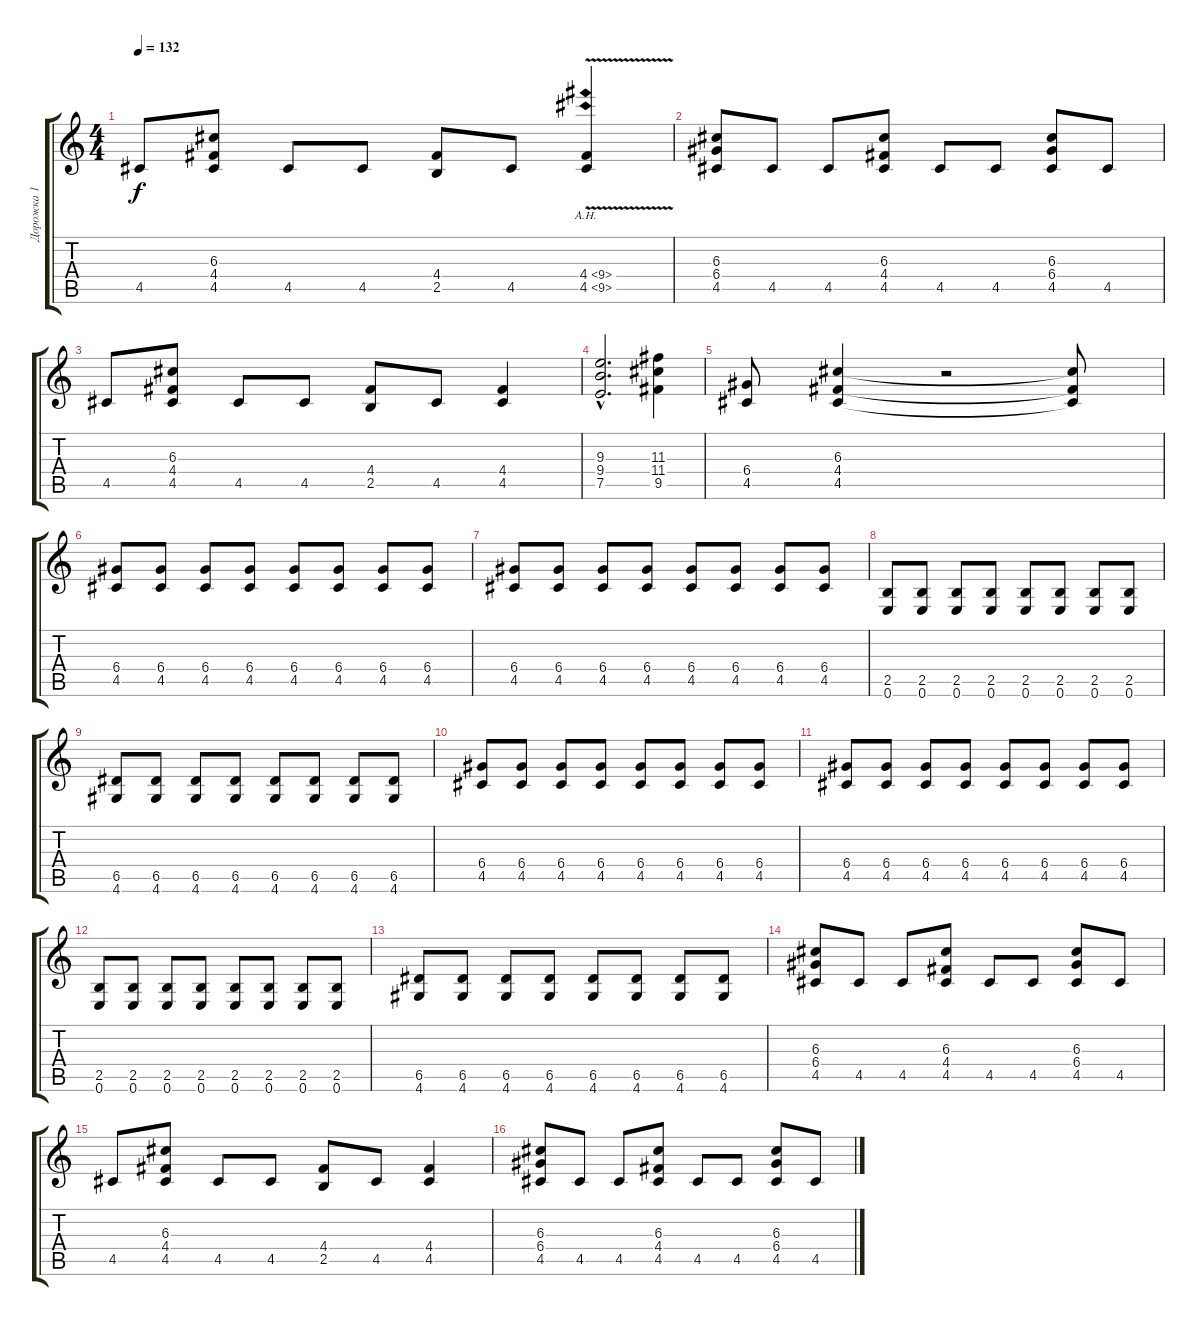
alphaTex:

\track ("Дорожка 1" "Дорожка 1") {instrument distortionguitar}
\staff {score tabs}
\tuning (E4 B3 G3 D3 A2 E2) {hide}
\ts (4 4)
\tempo 132
\clef g2
\ks c
4.5.8{dy f} (6.3 4.4 4.5).8 4.5.8 4.5.8 (4.4 2.5).8 4.5.8 (4.4{ah 5 v} 4.5{ah 5 v}).4 |
(6.3 6.4 4.5).8 4.5.8 4.5.8 (6.3 4.4 4.5).8 4.5.8 4.5.8 (6.3 6.4 4.5).8 4.5.8 |
4.5.8 (6.3 4.4 4.5).8 4.5.8 4.5.8 (4.4 2.5).8 4.5.8 (4.4 4.5).4 |
(9.3{hac} 9.4{hac} 7.5{hac}).2{d} (11.3 11.4 9.5).4 |
(6.4 4.5).8 (6.3 4.4 4.5).4 r.2 (6.3{t} 4.4{t} 4.5{t}).8 |
(6.4 4.5).8 (6.4 4.5).8 (6.4 4.5).8 (6.4 4.5).8 (6.4 4.5).8 (6.4 4.5).8 (6.4 4.5).8 (6.4 4.5).8 |
(6.4 4.5).8 (6.4 4.5).8 (6.4 4.5).8 (6.4 4.5).8 (6.4 4.5).8 (6.4 4.5).8 (6.4 4.5).8 (6.4 4.5).8 |
(2.5 0.6).8 (2.5 0.6).8 (2.5 0.6).8 (2.5 0.6).8 (2.5 0.6).8 (2.5 0.6).8 (2.5 0.6).8 (2.5 0.6).8 |
(6.5 4.6).8 (6.5 4.6).8 (6.5 4.6).8 (6.5 4.6).8 (6.5 4.6).8 (6.5 4.6).8 (6.5 4.6).8 (6.5 4.6).8 |
(6.4 4.5).8 (6.4 4.5).8 (6.4 4.5).8 (6.4 4.5).8 (6.4 4.5).8 (6.4 4.5).8 (6.4 4.5).8 (6.4 4.5).8 |
(6.4 4.5).8 (6.4 4.5).8 (6.4 4.5).8 (6.4 4.5).8 (6.4 4.5).8 (6.4 4.5).8 (6.4 4.5).8 (6.4 4.5).8 |
(2.5 0.6).8 (2.5 0.6).8 (2.5 0.6).8 (2.5 0.6).8 (2.5 0.6).8 (2.5 0.6).8 (2.5 0.6).8 (2.5 0.6).8 |
(6.5 4.6).8 (6.5 4.6).8 (6.5 4.6).8 (6.5 4.6).8 (6.5 4.6).8 (6.5 4.6).8 (6.5 4.6).8 (6.5 4.6).8 |
(6.3 6.4 4.5).8 4.5.8 4.5.8 (6.3 4.4 4.5).8 4.5.8 4.5.8 (6.3 6.4 4.5).8 4.5.8 |
4.5.8 (6.3 4.4 4.5).8 4.5.8 4.5.8 (4.4 2.5).8 4.5.8 (4.4 4.5).4 |
(6.3 6.4 4.5).8 4.5.8 4.5.8 (6.3 4.4 4.5).8 4.5.8 4.5.8 (6.3 6.4 4.5).8 4.5.8
